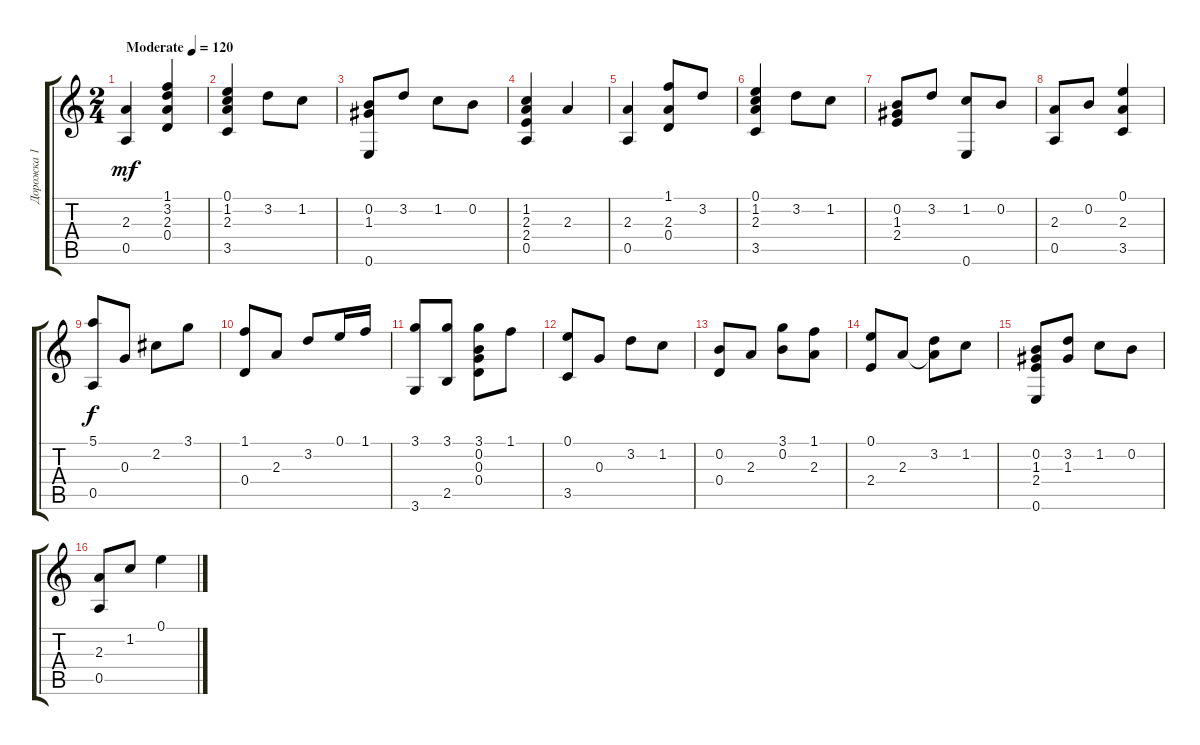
\track ("Дорожка 1" "Дорожка 1") {instrument acousticguitarnylon}
\staff {score tabs}
\tuning (E4 B3 G3 D3 A2 E2) {hide}
\ts (2 4)
\tempo (120 "Moderate")
\clef g2
\ks c
(2.3 0.5).4{dy mf instrument acousticguitarnylon} (1.1 3.2 2.3 0.4).4 |
(0.1 1.2 2.3 3.5).4 3.2.8 1.2.8 |
(0.2 1.3 0.6).8 3.2.8 1.2.8 0.2.8 |
(1.2 2.3 2.4 0.5).4 2.3.4 |
(2.3 0.5).4 (1.1 2.3 0.4).8 3.2.8 |
(0.1 1.2 2.3 3.5).4 3.2.8 1.2.8 |
(0.2 1.3 2.4).8 3.2.8 (1.2 0.6).8 0.2.8 |
(2.3 0.5).8 0.2.8 (0.1 2.3 3.5).4 |
(5.1 0.5).8{dy f} 0.3.8 2.2.8 3.1.8 |
(1.1 0.4).8 2.3.8 3.2.8{beam Up} 0.1.16 1.1.16 |
(3.1 3.6).8 (3.1 2.5).8 (3.1 0.2 0.3 0.4).8 1.1.8 |
(0.1 3.5).8 0.3.8 3.2.8 1.2.8 |
(0.2 0.4).8 2.3.8 (3.1 0.2).8 (1.1 2.3).8 |
(0.1 2.4).8 2.3.8 (3.2 2.3{t}).8 1.2.8 |
(0.2 1.3 2.4 0.6).8 (3.2 1.3).8 1.2.8 0.2.8 |
(2.3 0.5).8 1.2.8 0.1.4
